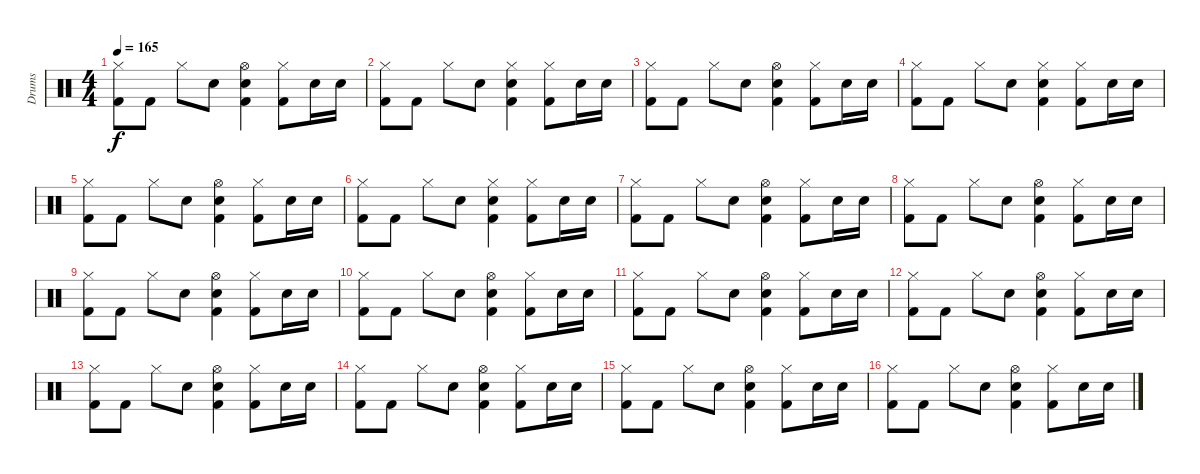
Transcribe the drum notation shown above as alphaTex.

\track ("Drums" "Drums") {instrument percussion}
\staff {score}
\articulation defaults
\ts (4 4)
\tempo 165
\clef neutral
\ks c
("Hi-Hat (closed)" "Kick (hit) 2").8{dy f} "Kick (hit) 2".8 "Hi-Hat (closed)".8 "Electric Snare (hit)".8 ("Hi-Hat (open)" "Electric Snare (hit)" "Kick (hit) 2").4 ("Hi-Hat (closed)" "Kick (hit) 2").8 "Electric Snare (hit)".16 "Electric Snare (hit)".16 |
("Hi-Hat (closed)" "Kick (hit) 2").8 "Kick (hit) 2".8 "Hi-Hat (closed)".8 "Electric Snare (hit)".8 ("Hi-Hat (closed)" "Electric Snare (hit)" "Kick (hit) 2").4 ("Hi-Hat (closed)" "Kick (hit) 2").8 "Electric Snare (hit)".16 "Electric Snare (hit)".16 |
("Hi-Hat (closed)" "Kick (hit) 2").8 "Kick (hit) 2".8 "Hi-Hat (closed)".8 "Electric Snare (hit)".8 ("Hi-Hat (open)" "Electric Snare (hit)" "Kick (hit) 2").4 ("Hi-Hat (closed)" "Kick (hit) 2").8 "Electric Snare (hit)".16 "Electric Snare (hit)".16 |
("Hi-Hat (closed)" "Kick (hit) 2").8 "Kick (hit) 2".8 "Hi-Hat (closed)".8 "Electric Snare (hit)".8 ("Hi-Hat (closed)" "Electric Snare (hit)" "Kick (hit) 2").4 ("Hi-Hat (closed)" "Kick (hit) 2").8 "Electric Snare (hit)".16 "Electric Snare (hit)".16 |
("Hi-Hat (closed)" "Kick (hit) 2").8 "Kick (hit) 2".8 "Hi-Hat (closed)".8 "Electric Snare (hit)".8 ("Hi-Hat (open)" "Electric Snare (hit)" "Kick (hit) 2").4 ("Hi-Hat (closed)" "Kick (hit) 2").8 "Electric Snare (hit)".16 "Electric Snare (hit)".16 |
("Hi-Hat (closed)" "Kick (hit) 2").8 "Kick (hit) 2".8 "Hi-Hat (closed)".8 "Electric Snare (hit)".8 ("Hi-Hat (closed)" "Electric Snare (hit)" "Kick (hit) 2").4 ("Hi-Hat (closed)" "Kick (hit) 2").8 "Electric Snare (hit)".16 "Electric Snare (hit)".16 |
("Hi-Hat (closed)" "Kick (hit) 2").8 "Kick (hit) 2".8 "Hi-Hat (closed)".8 "Electric Snare (hit)".8 ("Hi-Hat (open)" "Electric Snare (hit)" "Kick (hit) 2").4 ("Hi-Hat (closed)" "Kick (hit) 2").8 "Electric Snare (hit)".16 "Electric Snare (hit)".16 |
("Hi-Hat (closed)" "Kick (hit) 2").8 "Kick (hit) 2".8 "Hi-Hat (closed)".8 "Electric Snare (hit)".8 ("Hi-Hat (open)" "Electric Snare (hit)" "Kick (hit) 2").4 ("Hi-Hat (closed)" "Kick (hit) 2").8 "Electric Snare (hit)".16 "Electric Snare (hit)".16 |
("Hi-Hat (closed)" "Kick (hit) 2").8 "Kick (hit) 2".8 "Hi-Hat (closed)".8 "Electric Snare (hit)".8 ("Hi-Hat (open)" "Electric Snare (hit)" "Kick (hit) 2").4 ("Hi-Hat (closed)" "Kick (hit) 2").8 "Electric Snare (hit)".16 "Electric Snare (hit)".16 |
("Hi-Hat (closed)" "Kick (hit) 2").8 "Kick (hit) 2".8 "Hi-Hat (closed)".8 "Electric Snare (hit)".8 ("Hi-Hat (open)" "Electric Snare (hit)" "Kick (hit) 2").4 ("Hi-Hat (closed)" "Kick (hit) 2").8 "Electric Snare (hit)".16 "Electric Snare (hit)".16 |
("Hi-Hat (closed)" "Kick (hit) 2").8 "Kick (hit) 2".8 "Hi-Hat (closed)".8 "Electric Snare (hit)".8 ("Hi-Hat (open)" "Electric Snare (hit)" "Kick (hit) 2").4 ("Hi-Hat (closed)" "Kick (hit) 2").8 "Electric Snare (hit)".16 "Electric Snare (hit)".16 |
("Hi-Hat (closed)" "Kick (hit) 2").8 "Kick (hit) 2".8 "Hi-Hat (closed)".8 "Electric Snare (hit)".8 ("Hi-Hat (open)" "Electric Snare (hit)" "Kick (hit) 2").4 ("Hi-Hat (closed)" "Kick (hit) 2").8 "Electric Snare (hit)".16 "Electric Snare (hit)".16 |
("Hi-Hat (closed)" "Kick (hit) 2").8 "Kick (hit) 2".8 "Hi-Hat (closed)".8 "Electric Snare (hit)".8 ("Hi-Hat (open)" "Electric Snare (hit)" "Kick (hit) 2").4 ("Hi-Hat (closed)" "Kick (hit) 2").8 "Electric Snare (hit)".16 "Electric Snare (hit)".16 |
("Hi-Hat (closed)" "Kick (hit) 2").8 "Kick (hit) 2".8 "Hi-Hat (closed)".8 "Electric Snare (hit)".8 ("Hi-Hat (open)" "Electric Snare (hit)" "Kick (hit) 2").4 ("Hi-Hat (closed)" "Kick (hit) 2").8 "Electric Snare (hit)".16 "Electric Snare (hit)".16 |
("Hi-Hat (closed)" "Kick (hit) 2").8 "Kick (hit) 2".8 "Hi-Hat (closed)".8 "Electric Snare (hit)".8 ("Hi-Hat (open)" "Electric Snare (hit)" "Kick (hit) 2").4 ("Hi-Hat (closed)" "Kick (hit) 2").8 "Electric Snare (hit)".16 "Electric Snare (hit)".16 |
("Hi-Hat (closed)" "Kick (hit) 2").8 "Kick (hit) 2".8 "Hi-Hat (closed)".8 "Electric Snare (hit)".8 ("Hi-Hat (open)" "Electric Snare (hit)" "Kick (hit) 2").4 ("Hi-Hat (closed)" "Kick (hit) 2").8 "Electric Snare (hit)".16 "Electric Snare (hit)".16
